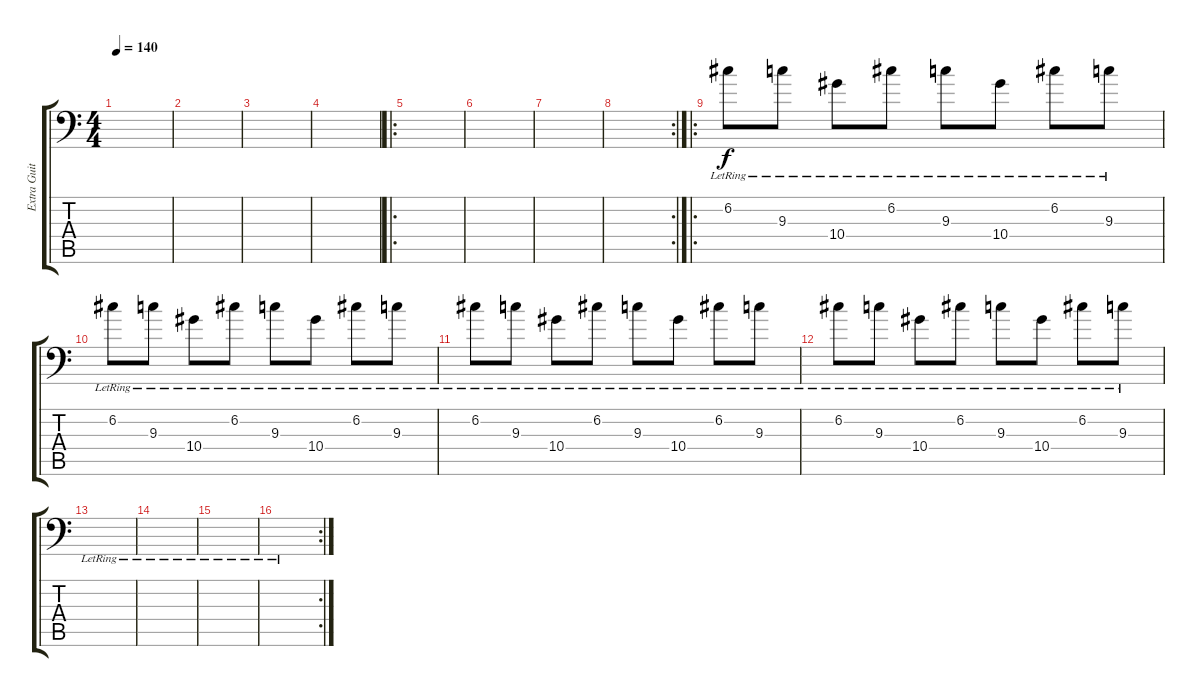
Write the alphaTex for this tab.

\track ("Extra Guitar" "Extra Guit") {instrument distortionguitar}
\staff {score tabs}
\tuning (C4 G3 Eb3 Bb2 F2 Bb1) {hide}
\ts (4 4)
\tempo 140
\clef f4
\ks c
|
|
|
|
\ro
|
|
|
\rc 2
|
\ro
6.2{lr}.8 9.3{lr}.8 10.4{lr}.8 6.2{lr}.8 9.3{lr}.8 10.4{lr}.8 6.2{lr}.8 9.3{lr}.8 |
6.2{lr}.8 9.3{lr}.8 10.4{lr}.8 6.2{lr}.8 9.3{lr}.8 10.4{lr}.8 6.2{lr}.8 9.3{lr}.8 |
6.2{lr}.8 9.3{lr}.8 10.4{lr}.8 6.2{lr}.8 9.3{lr}.8 10.4{lr}.8 6.2{lr}.8 9.3{lr}.8 |
6.2{lr}.8 9.3{lr}.8 10.4{lr}.8 6.2{lr}.8 9.3{lr}.8 10.4{lr}.8 6.2{lr}.8 9.3{lr}.8 |
|
|
|
\rc 2
